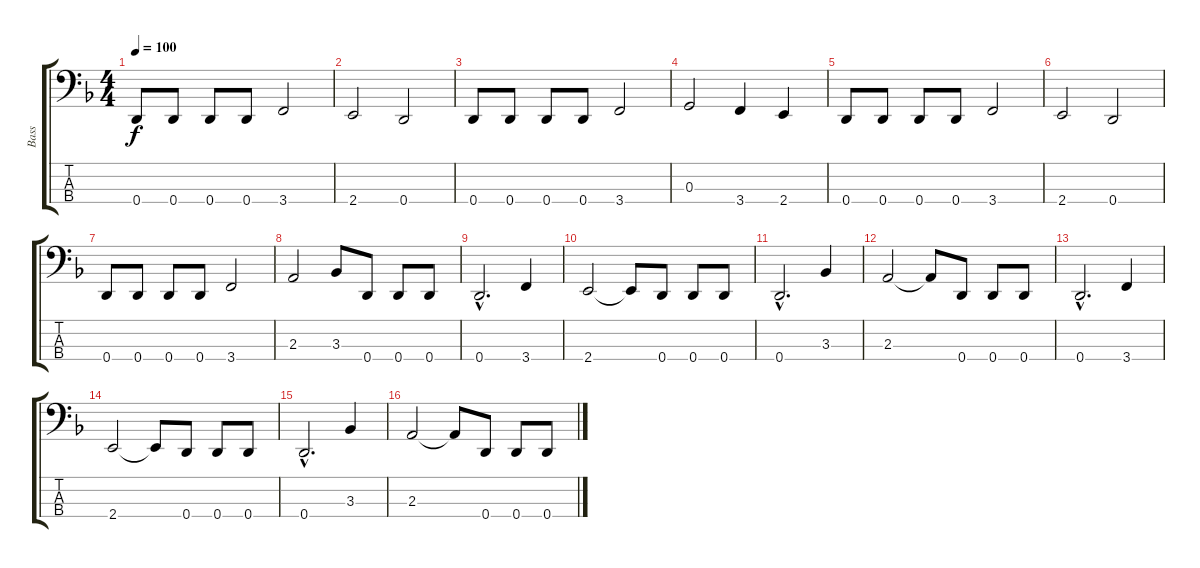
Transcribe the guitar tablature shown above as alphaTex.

\track ("Bass" "Bass") {instrument electricbassfinger}
\staff {score tabs}
\tuning (F2 C2 G1 D1) {hide}
\ts (4 4)
\tempo 100
\clef f4
\ks dminor
0.4.8{dy f} 0.4.8 0.4.8 0.4.8 3.4.2 |
2.4.2 0.4.2 |
0.4.8 0.4.8 0.4.8 0.4.8 3.4.2 |
0.3.2 3.4.4 2.4.4 |
0.4.8 0.4.8 0.4.8 0.4.8 3.4.2 |
2.4.2 0.4.2 |
0.4.8 0.4.8 0.4.8 0.4.8 3.4.2 |
2.3.2 3.3.8 0.4.8 0.4.8 0.4.8 |
0.4{hac}.2{d} 3.4.4 |
2.4.2 2.4{t}.8 0.4.8 0.4.8 0.4.8 |
0.4{hac}.2{d} 3.3.4 |
2.3.2 2.3{t}.8 0.4.8 0.4.8 0.4.8 |
0.4{hac}.2{d} 3.4.4 |
2.4.2 2.4{t}.8 0.4.8 0.4.8 0.4.8 |
0.4{hac}.2{d} 3.3.4 |
2.3.2 2.3{t}.8 0.4.8 0.4.8 0.4.8
